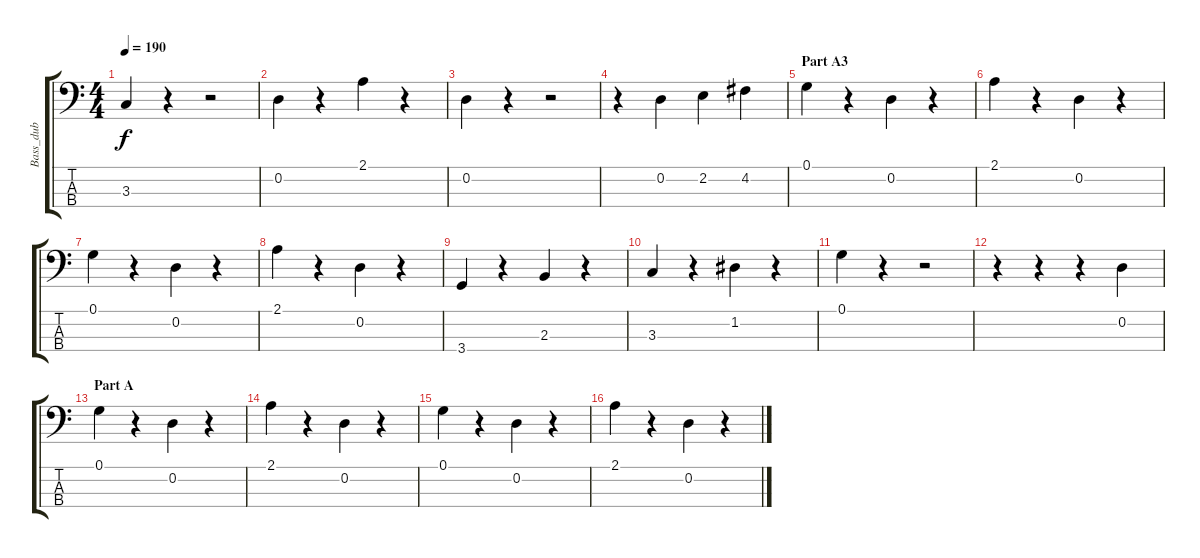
\track ("Bass_dub" "Bass_dub") {instrument electricguitarmuted}
\staff {score tabs}
\tuning (G2 D2 A1 E1) {hide}
\ts (4 4)
\tempo 190
\clef f4
\ks c
3.3.4{dy f} r.4 r.2 |
0.2.4 r.4 2.1.4 r.4 |
0.2.4 r.4 r.2 |
r.4 0.2.4 2.2.4 4.2.4 |
\section ("" "Part A3")
0.1.4 r.4 0.2.4 r.4 |
2.1.4 r.4 0.2.4 r.4 |
0.1.4 r.4 0.2.4 r.4 |
2.1.4 r.4 0.2.4 r.4 |
3.4.4 r.4 2.3.4 r.4 |
3.3.4 r.4 1.2.4 r.4 |
0.1.4 r.4 r.2 |
r.4 r.4 r.4 0.2.4 |
\section ("" "Part A")
0.1.4 r.4 0.2.4 r.4 |
2.1.4 r.4 0.2.4 r.4 |
0.1.4 r.4 0.2.4 r.4 |
2.1.4 r.4 0.2.4 r.4
